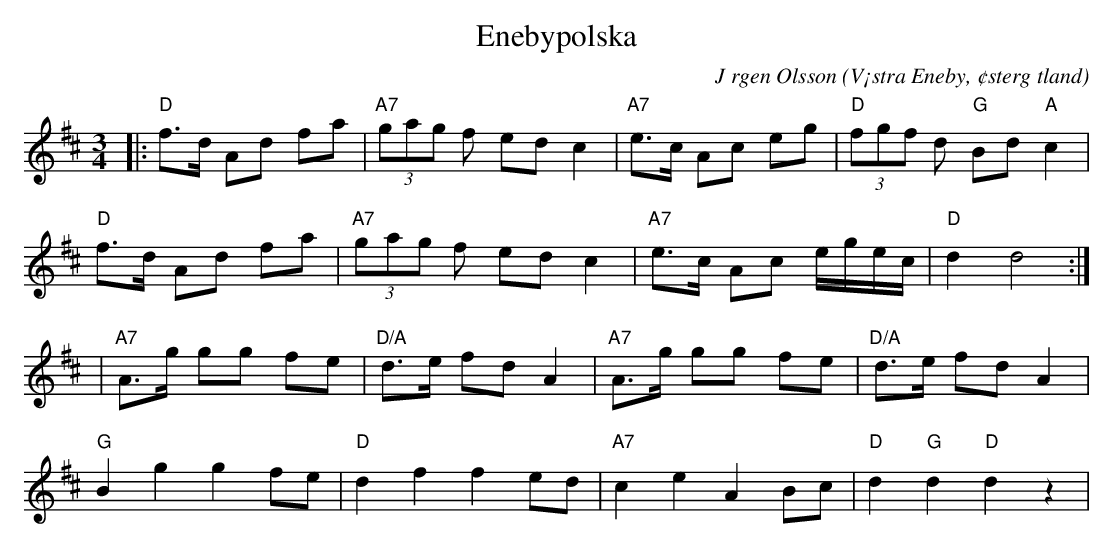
X:1
T:Enebypolska
C:J rgen Olsson
O:V¡stra Eneby, ¢sterg tland
M:3/4
L:1/8
K:D
|: "D"f>d Ad fa | "A7"(3gag f ed c2 | "A7"e>c Ac eg | "D"(3fgf d "G"Bd "A"c2 |
   "D"f>d Ad fa | "A7"(3gag f ed c2 | "A7"e>c Ac e/g/e/c/ | "D"d2 d4:|
| "A7"A>g gg fe | "D/A"d>e fd A2 | "A7"A>g gg fe | "D/A" d>e fd A2 |
   "G"B2g2g2fe | "D"d2f2f2ed | "A7"c2e2A2Bc | "D"d2"G"d2"D"d2z2|
